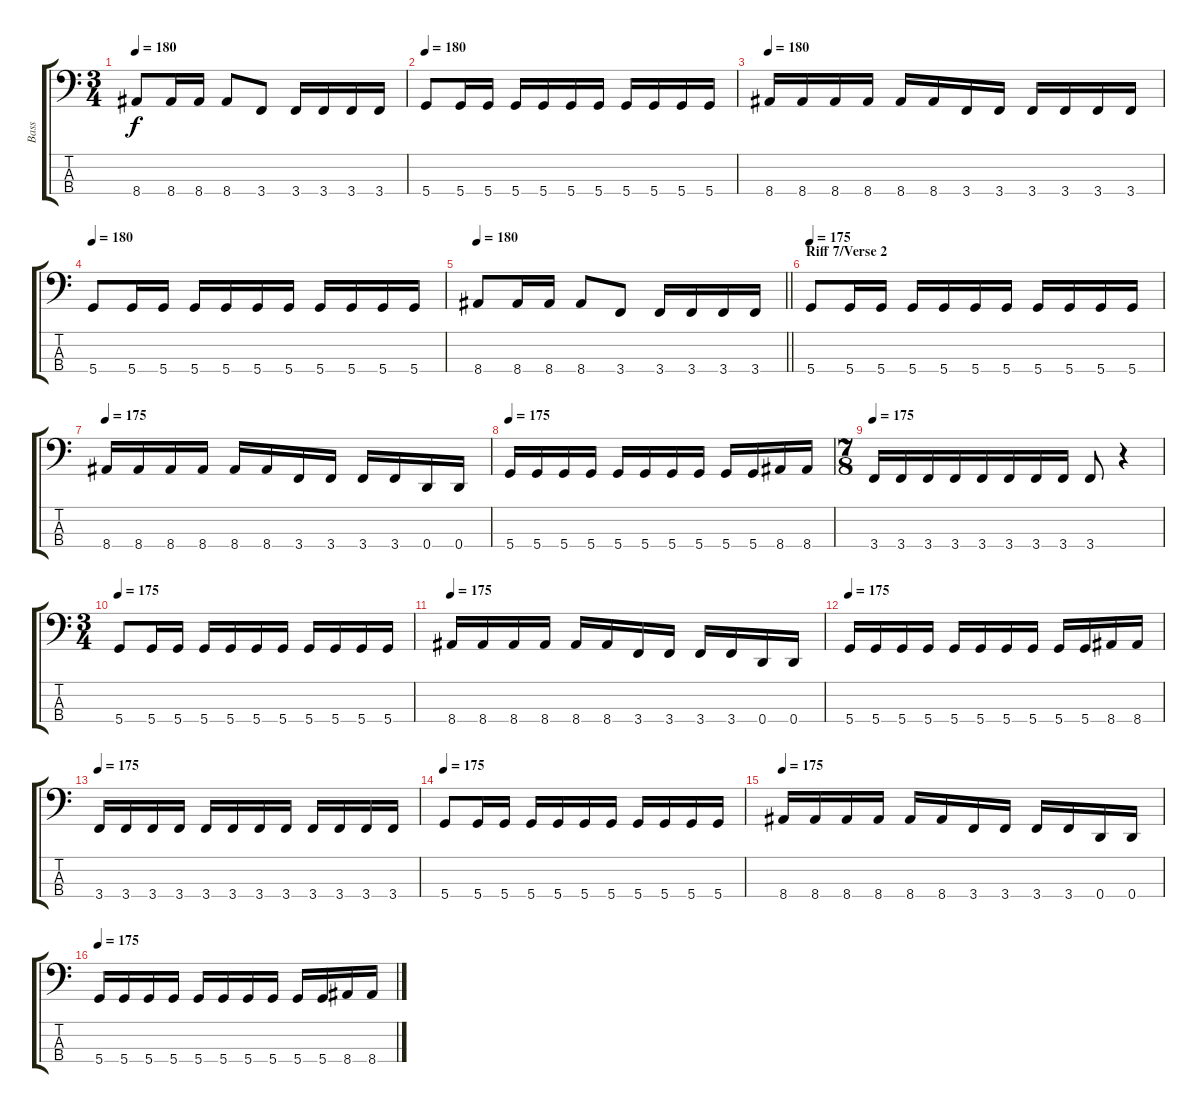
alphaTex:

\track ("Bass" "Bass") {instrument electricbasspick}
\staff {score tabs}
\tuning (F2 C2 G1 D1) {hide}
\ts (3 4)
\tempo 180
\clef f4
\ks c
8.4.8{dy f} 8.4.16 8.4.16 8.4.8 3.4.8 3.4.16 3.4.16 3.4.16 3.4.16 |
\tempo 180
5.4.8 5.4.16 5.4.16 5.4.16 5.4.16 5.4.16 5.4.16 5.4.16 5.4.16 5.4.16 5.4.16 |
\tempo 180
8.4.16 8.4.16 8.4.16 8.4.16 8.4.16 8.4.16 3.4.16 3.4.16 3.4.16 3.4.16 3.4.16 3.4.16 |
\tempo 180
5.4.8 5.4.16 5.4.16 5.4.16 5.4.16 5.4.16 5.4.16 5.4.16 5.4.16 5.4.16 5.4.16 |
\tempo 180
\barLineRight lightlight
8.4.8 8.4.16 8.4.16 8.4.8 3.4.8 3.4.16 3.4.16 3.4.16 3.4.16 |
\section ("" "Riff 7/Verse 2")
\tempo 175
5.4.8 5.4.16 5.4.16 5.4.16 5.4.16 5.4.16 5.4.16 5.4.16 5.4.16 5.4.16 5.4.16 |
\tempo 175
8.4.16 8.4.16 8.4.16 8.4.16 8.4.16 8.4.16 3.4.16 3.4.16 3.4.16 3.4.16 0.4.16 0.4.16 |
\tempo 175
5.4.16 5.4.16 5.4.16 5.4.16 5.4.16 5.4.16 5.4.16 5.4.16 5.4.16 5.4.16 8.4.16 8.4.16 |
\ts (7 8)
\tempo 175
3.4.16 3.4.16 3.4.16 3.4.16 3.4.16 3.4.16 3.4.16 3.4.16 3.4.8 r.4 |
\ts (3 4)
\tempo 175
5.4.8 5.4.16 5.4.16 5.4.16 5.4.16 5.4.16 5.4.16 5.4.16 5.4.16 5.4.16 5.4.16 |
\tempo 175
8.4.16 8.4.16 8.4.16 8.4.16 8.4.16 8.4.16 3.4.16 3.4.16 3.4.16 3.4.16 0.4.16 0.4.16 |
\tempo 175
5.4.16 5.4.16 5.4.16 5.4.16 5.4.16 5.4.16 5.4.16 5.4.16 5.4.16 5.4.16 8.4.16 8.4.16 |
\tempo 175
3.4.16 3.4.16 3.4.16 3.4.16 3.4.16 3.4.16 3.4.16 3.4.16 3.4.16 3.4.16 3.4.16 3.4.16 |
\tempo 175
5.4.8 5.4.16 5.4.16 5.4.16 5.4.16 5.4.16 5.4.16 5.4.16 5.4.16 5.4.16 5.4.16 |
\tempo 175
8.4.16 8.4.16 8.4.16 8.4.16 8.4.16 8.4.16 3.4.16 3.4.16 3.4.16 3.4.16 0.4.16 0.4.16 |
\tempo 175
5.4.16 5.4.16 5.4.16 5.4.16 5.4.16 5.4.16 5.4.16 5.4.16 5.4.16 5.4.16 8.4.16 8.4.16
